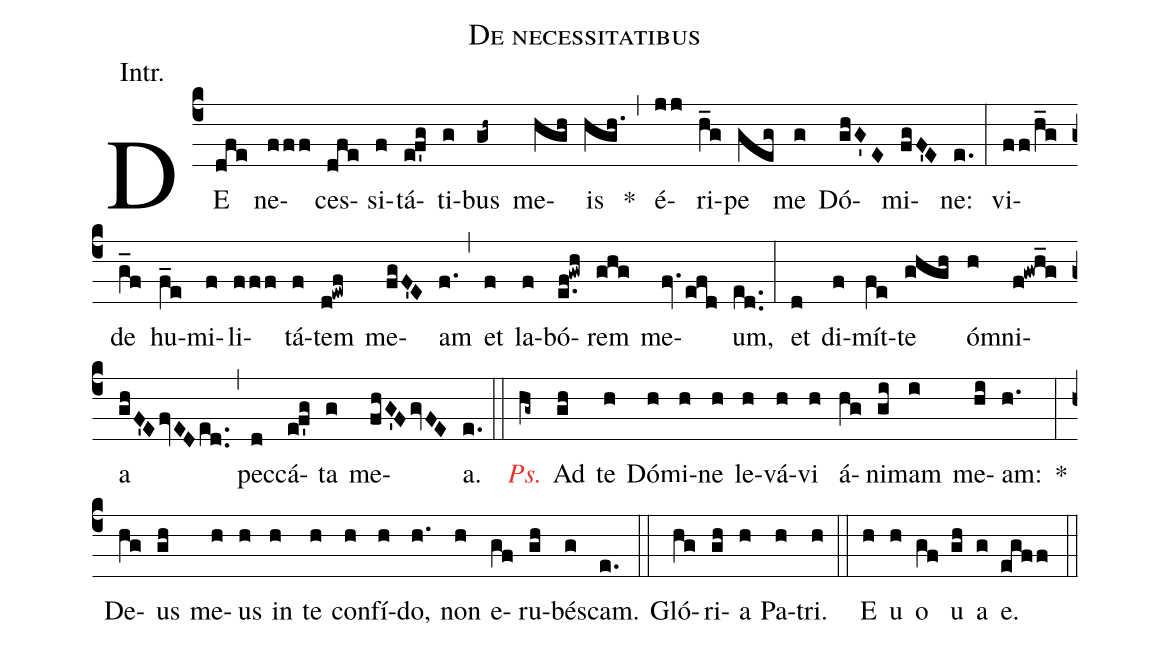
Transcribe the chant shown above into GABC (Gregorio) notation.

name:De necessitatibus;
annotation:Intr.;
mode:4;
office-part:Introit;
%%
(c4) DE(dfe) ne(fff)ces(dfe)si(f)tá(e!f'g)ti(g)bus(gh~) me(hgh)is(hgh.) *(,)
é(jj)ri(h_g)pe(geg) me(g) Dó(ghG'E)mi(fgF'E)ne:(e.) (:)
vi(ff/h_g)de(g_f) hu(f_e)mi(f)li(fff)tá(f)tem(d!ewf) me(fgF'E)am(f.) (,)
et(f) la(f)bó(e.f!gwh)rem(ghg) me(fv.efd)um,(ed..) (:)
et(d) di(f)mít(fe)te(ghgh) ó(h)mni(f!gwh_g)a(ghF'EfvEDed..) (,)
pec(d)cá(e!f'g)ta(g) me(fhG'FgvFE)a.(e.) (::)

<c><i>Ps.</i></c>(hg~) Ad(gh) te(h) Dó(h)mi(h)ne(h) le(h)vá(h)vi(h) á(hg)ni(gi)mam(i) me(hi)am:(h.) *(:)
De(hg)us(gh) me(h)us(h) in(h) te(h) con(h)fí(h)do,(h.) non(h) e(gf)ru(gh)bé(g)scam.(e.) (::)
Gló(hg)ri(gh)a(h) Pa(h)tri.(h) (::)
<eu>E(h) u(h) o(gf) u(gh) a(g) e.</eu>(egff) (::)
